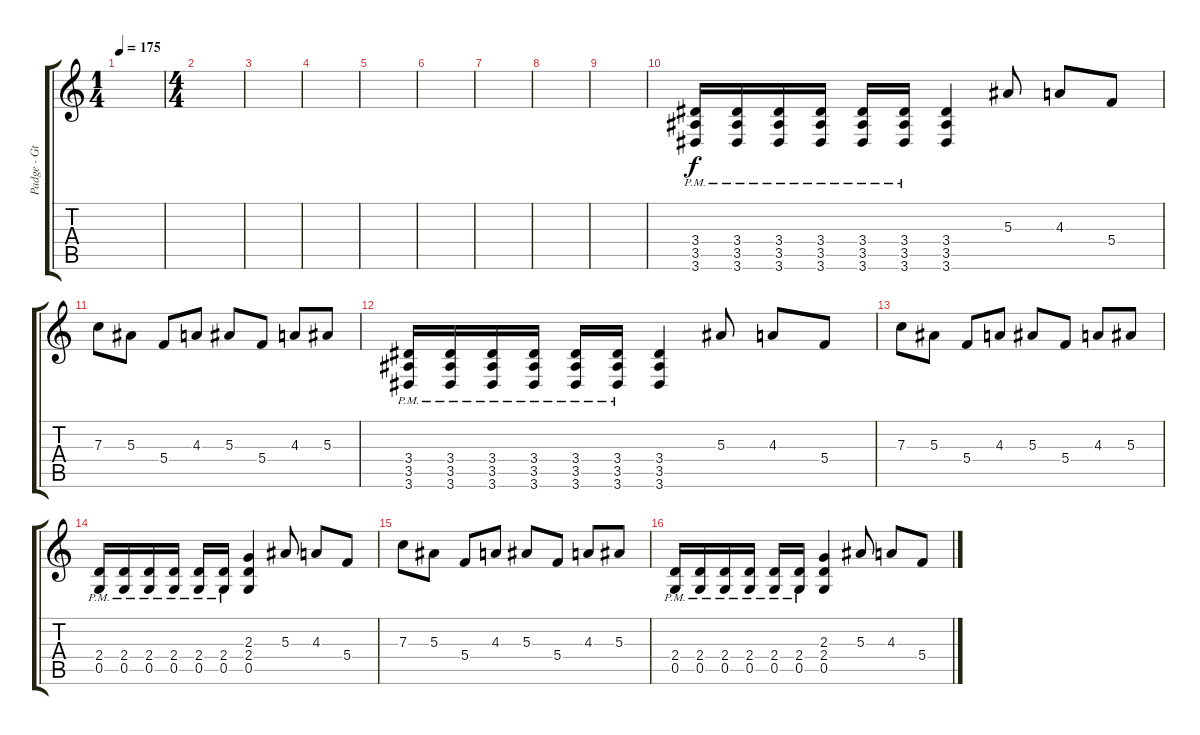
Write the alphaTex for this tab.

\track ("Padge - Gtr. 2" "Padge - Gt") {instrument overdrivenguitar}
\staff {score tabs}
\tuning (D4 A3 F3 C3 G2 C2) {hide}
\ts (1 4)
\tempo 175
\clef g2
\ks c
|
\ts (4 4)
|
|
|
|
|
|
|
|
(3.4{pm} 3.5{pm} 3.6{pm}).16 (3.4{pm} 3.5{pm} 3.6{pm}).16 (3.4{pm} 3.5{pm} 3.6{pm}).16 (3.4{pm} 3.5{pm} 3.6{pm}).16 (3.4{pm} 3.5{pm} 3.6{pm}).16 (3.4{pm} 3.5{pm} 3.6{pm}).16 (3.4 3.5 3.6).4 5.3.8 4.3.8 5.4.8 |
7.3.8 5.3.8 5.4.8 4.3.8 5.3.8 5.4.8 4.3.8 5.3.8 |
(3.4{pm} 3.5{pm} 3.6{pm}).16 (3.4{pm} 3.5{pm} 3.6{pm}).16 (3.4{pm} 3.5{pm} 3.6{pm}).16 (3.4{pm} 3.5{pm} 3.6{pm}).16 (3.4{pm} 3.5{pm} 3.6{pm}).16 (3.4{pm} 3.5{pm} 3.6{pm}).16 (3.4 3.5 3.6).4 5.3.8 4.3.8 5.4.8 |
7.3.8 5.3.8 5.4.8 4.3.8 5.3.8 5.4.8 4.3.8 5.3.8 |
(2.4{pm} 0.5{pm}).16 (2.4{pm} 0.5{pm}).16 (2.4{pm} 0.5{pm}).16 (2.4{pm} 0.5{pm}).16 (2.4{pm} 0.5{pm}).16 (2.4{pm} 0.5{pm}).16 (2.3 2.4 0.5).4 5.3.8 4.3.8 5.4.8 |
7.3.8 5.3.8 5.4.8 4.3.8 5.3.8 5.4.8 4.3.8 5.3.8 |
(2.4{pm} 0.5{pm}).16 (2.4{pm} 0.5{pm}).16 (2.4{pm} 0.5{pm}).16 (2.4{pm} 0.5{pm}).16 (2.4{pm} 0.5{pm}).16 (2.4{pm} 0.5{pm}).16 (2.3 2.4 0.5).4 5.3.8 4.3.8 5.4.8
